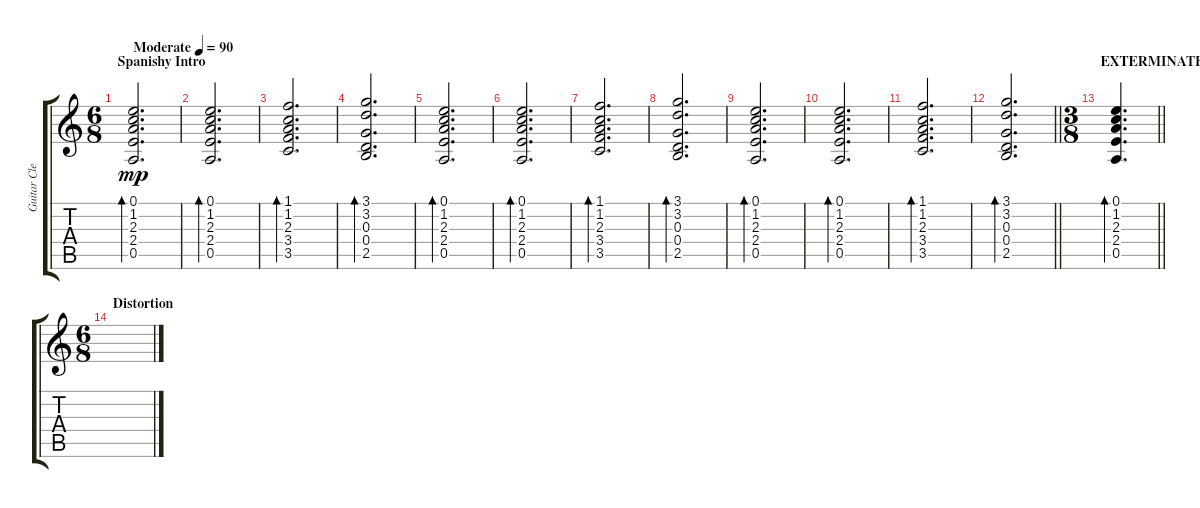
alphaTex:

\track ("Guitar Clean" "Guitar Cle") {instrument electricguitarclean}
\staff {score tabs}
\tuning (E4 B3 G3 D3 A2 E2) {hide}
\ts (6 8)
\section ("" "Spanishy Intro")
\tempo (90 "Moderate")
\clef g2
\ks c
(0.1 1.2 2.3 2.4 0.5).2{d bd 240 dy mp instrument electricguitarclean} |
(0.1 1.2 2.3 2.4 0.5).2{d bd 240} |
(1.1 1.2 2.3 3.4 3.5).2{d bd 240} |
(3.1 3.2 0.3 0.4 2.5).2{d bd 240} |
(0.1 1.2 2.3 2.4 0.5).2{d bd 240} |
(0.1 1.2 2.3 2.4 0.5).2{d bd 240} |
(1.1 1.2 2.3 3.4 3.5).2{d bd 240} |
(3.1 3.2 0.3 0.4 2.5).2{d bd 240} |
(0.1 1.2 2.3 2.4 0.5).2{d bd 240} |
(0.1 1.2 2.3 2.4 0.5).2{d bd 240} |
(1.1 1.2 2.3 3.4 3.5).2{d bd 240} |
\barLineRight lightlight
(3.1 3.2 0.3 0.4 2.5).2{d bd 240} |
\ts (3 8)
\section ("" "EXTERMINATE")
\barLineRight lightlight
(0.1 1.2 2.3 2.4 0.5).4{d bd 240} |
\ts (6 8)
\section ("" "Distortion")
